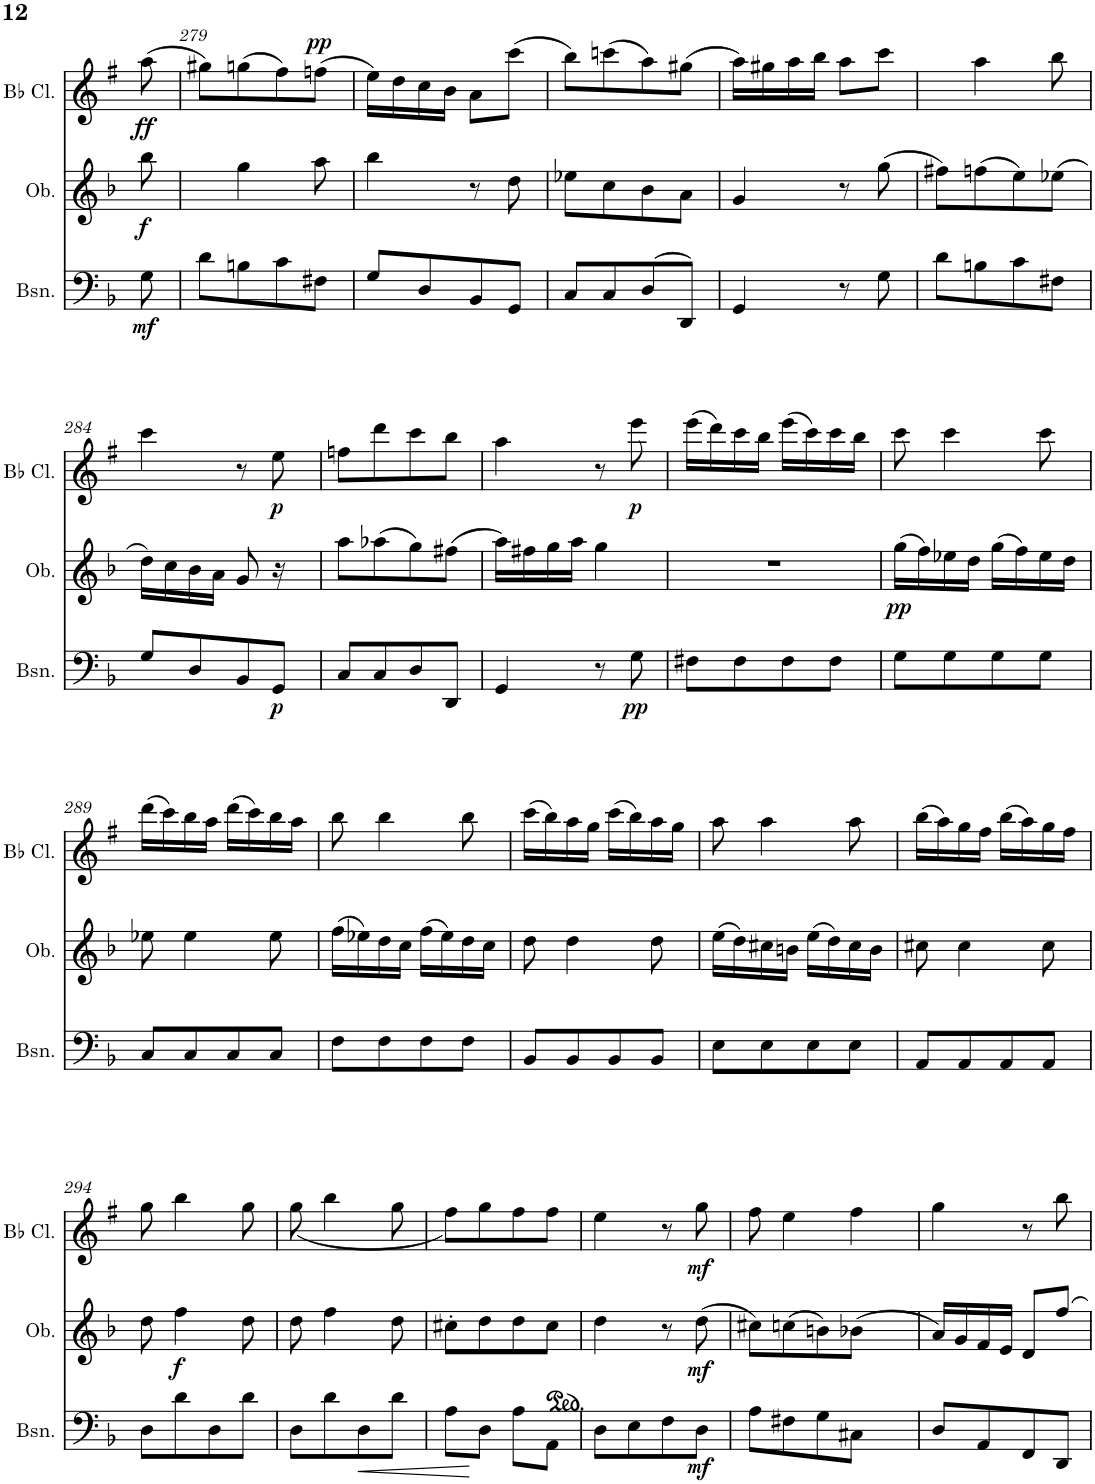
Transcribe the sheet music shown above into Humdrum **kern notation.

**kern	**dynam	**kern	**dynam	**kern	**dynam
*part3	*part3	*part2	*part2	*part1	*part1
*staff3	*staff3	*staff2	*staff2	*staff1	*staff1
*I"Bassoon	*	*I"Oboe	*	*I"Bb Clarinet	*
*I'Bsn.	*	*I'Ob.	*	*I'Bb Cl.	*
!!LO:PB:g=z
*clefF4	*	*clefG2	*	*clefG2	*
*	*	*	*	*Trd1c2	*
*k[b-]	*	*k[b-]	*	*k[f#]	*
*M4/4	*	*M4/4	*	*M4/4	*
*met(c)	*	*met(c)	*	*met(c)	*
=278X1	=278X1	=278X1	=278X1	=278X1	=278X1
!	!LO:DY:b	!	!LO:DY:b	!	!LO:DY:b
8G\	mf	8bb-\	f	(>8aa\	ff
=279	=279	=279	=279	=279	=279
8d\L	.	8ryy	.	8gg#X\L)	.
8Bn\	.	4gg\	.	(>8ggn\	.
8c\	.	.	.	8ff#\)	.
!	!	!	!	!	!LO:DY:a
8F#X\J	.	8aa\	.	(>8ffn\J	pp
=280	=280	=280	=280	=280	=280
8G/L	.	4bb-\	.	16ee\LL)	.
.	.	.	.	16dd\	.
8D/	.	.	.	16cc\	.
.	.	.	.	16b\JJ	.
8BB-/	.	8r	.	8a\L	.
8GG/J	.	8dd\	.	(>8ccc\J	.
=281	=281	=281	=281	=281	=281
8C/L	.	8ee-X\L	.	8bb\L)	.
8C/	.	8cc\	.	(>8cccn\	.
(>8D/	.	8b-\	.	8aa\)	.
8DD/J)	.	8a\J	.	(>8gg#X\J	.
=282	=282	=282	=282	=282	=282
4GG/	.	4g/	.	16aa\LL)	.
.	.	.	.	16gg#X\	.
.	.	.	.	16aa\	.
.	.	.	.	16bb\JJ	.
8r	.	8r	.	8aa\L	.
8G\	.	(>8gg\	.	8ccc\J	.
=283	=283	=283	=283	=283	=283
8d\L	.	8ff#X\L)	.	8ryy	.
8Bn\	.	(>8ffn\	.	4aa\	.
8c\	.	8ee\)	.	.	.
8F#X\J	.	(>8ee-X\J	.	8bb\	.
!!LO:LB:g=z
=284	=284	=284	=284	=284	=284
8G/L	.	16dd\LL)	.	4ccc\	.
.	.	16cc\	.	.	.
8D/	.	16b-\	.	.	.
.	.	16a\JJ	.	.	.
8BB-/	.	8g/	.	8r	.
!	!LO:DY:b	!	!	!	!LO:DY:b
8GG/J	p	16r	.	8ee\	p
.	.	16ryy	.	.	.
=285	=285	=285	=285	=285	=285
8C/L	.	8aa\L	.	8ffn\L	.
8C/	.	(>8aa-X\	.	8ddd\	.
8D/	.	8gg\)	.	8ccc\	.
8DD/J	.	(>8ff#X\J	.	8bb\J	.
=286	=286	=286	=286	=286	=286
4GG/	.	16aa\LL)	.	4aa\	.
.	.	16ff#X\	.	.	.
.	.	16gg\	.	.	.
.	.	16aa\JJ	.	.	.
8r	.	4gg\	.	8r	.
!	!LO:DY:b	!	!	!	!LO:DY:b
8G\	pp	.	.	8eee\	p
=287	=287	=287	=287	=287	=287
8F#X\L	.	1r	.	(>16eee\LL	.
.	.	.	.	16ddd\)	.
8F#\	.	.	.	16ccc\	.
.	.	.	.	16bb\JJ	.
8F#\	.	.	.	(>16eee\LL	.
.	.	.	.	16ccc\)	.
8F#\J	.	.	.	16ccc\	.
.	.	.	.	16bb\JJ	.
2ryy	.	.	.	2ryy	.
=288	=288	=288	=288	=288	=288
!	!	!	!LO:DY:b	!	!
8G\L	.	(>16gg\LL	pp	8ccc\	.
.	.	16ff\)	.	.	.
8G\	.	16ee-X\	.	4ccc\	.
.	.	16dd\JJ	.	.	.
8G\	.	(>16gg\LL	.	.	.
.	.	16ff\)	.	.	.
8G\J	.	16ee-\	.	8ccc\	.
.	.	16dd\JJ	.	.	.
!!LO:LB:g=z
=289	=289	=289	=289	=289	=289
8C/L	.	8ee-X\	.	(>16ddd\LL	.
.	.	.	.	16ccc\)	.
8C/	.	4ee-\	.	16bb\	.
.	.	.	.	16aa\JJ	.
8C/	.	.	.	(>16ddd\LL	.
.	.	.	.	16ccc\)	.
8C/J	.	8ee-\	.	16bb\	.
.	.	.	.	16aa\JJ	.
=290	=290	=290	=290	=290	=290
8F\L	.	(>16ff\LL	.	8bb\	.
.	.	16ee-X\)	.	.	.
8F\	.	16dd\	.	4bb\	.
.	.	16cc\JJ	.	.	.
8F\	.	(>16ff\LL	.	.	.
.	.	16ee-\)	.	.	.
8F\J	.	16dd\	.	8bb\	.
.	.	16cc\JJ	.	.	.
=291	=291	=291	=291	=291	=291
8BB-/L	.	8dd\	.	(>16ccc\LL	.
.	.	.	.	16bb\)	.
8BB-/	.	4dd\	.	16aa\	.
.	.	.	.	16gg\JJ	.
8BB-/	.	.	.	(>16ccc\LL	.
.	.	.	.	16bb\)	.
8BB-/J	.	8dd\	.	16aa\	.
.	.	.	.	16gg\JJ	.
=292	=292	=292	=292	=292	=292
8E\L	.	(>16ee\LL	.	8aa\	.
.	.	16dd\)	.	.	.
8E\	.	16cc#X\	.	4aa\	.
.	.	16bn\JJ	.	.	.
8E\	.	(>16ee\LL	.	.	.
.	.	16dd\)	.	.	.
8E\J	.	16cc#\	.	8aa\	.
.	.	16b\JJ	.	.	.
=293	=293	=293	=293	=293	=293
8AA/L	.	8cc#X\	.	(>16bb\LL	.
.	.	.	.	16aa\)	.
8AA/	.	4cc#\	.	16gg\	.
.	.	.	.	16ff#\JJ	.
8AA/	.	.	.	(>16bb\LL	.
.	.	.	.	16aa\)	.
8AA/J	.	8cc#\	.	16gg\	.
.	.	.	.	16ff#\JJ	.
!!LO:LB:g=z
=294	=294	=294	=294	=294	=294
8D\L	.	8dd\	.	8gg\	.
!	!	!	!LO:DY:b	!	!
8d\	.	4ff\	f	4bb\	.
8D\	.	.	.	.	.
8d\J	.	8dd\	.	8gg\	.
=295	=295	=295	=295	=295	=295
8D\L	.	8dd\	.	(<8gg\	.
8d\	.	4ff\	.	4bb\	.
8D\	.	.	.	.	.
8d\J	.	8dd\	.	8gg\	.
=296	=296	=296	=296	=296	=296
8A\L	.	8cc#X'\L	.	8ff#\L)	.
8D\J	.	8dd\	.	8gg\	.
8A\L	.	8dd\	.	8ff#\	.
8AA\J	.	8cc#\J	.	8ff#\J	.
=297	=297	=297	=297	=297	=297
8D\L	.	4dd\	.	4ee\	.
8E\	.	.	.	.	.
8F\	.	8r	.	8r	.
!	!LO:DY:b	!	!LO:DY:b	!	!LO:DY:b
8D\J	mf	(>8dd\	mf	8gg\	mf
=298	=298	=298	=298	=298	=298
8A\L	.	8cc#X\L)	.	8ff#\	.
8F#X\	.	(>8ccn\	.	4ee\	.
8G\	.	8bn\)	.	.	.
8C#X\J	.	(>8b-X\J	.	4ff#\	.
8ryy	.	8ryy	.	.	.
=299	=299	=299	=299	=299	=299
8D/L	.	16a/LL)	.	4gg\	.
.	.	16g/	.	.	.
8AA/	.	16f/	.	.	.
.	.	16e/JJ	.	.	.
8FF/	.	8d/L	.	8r	.
8DD/J	.	8ff/J	.	8bb\	.
=	=	=	=	=	=
*-	*-	*-	*-	*-	*-
